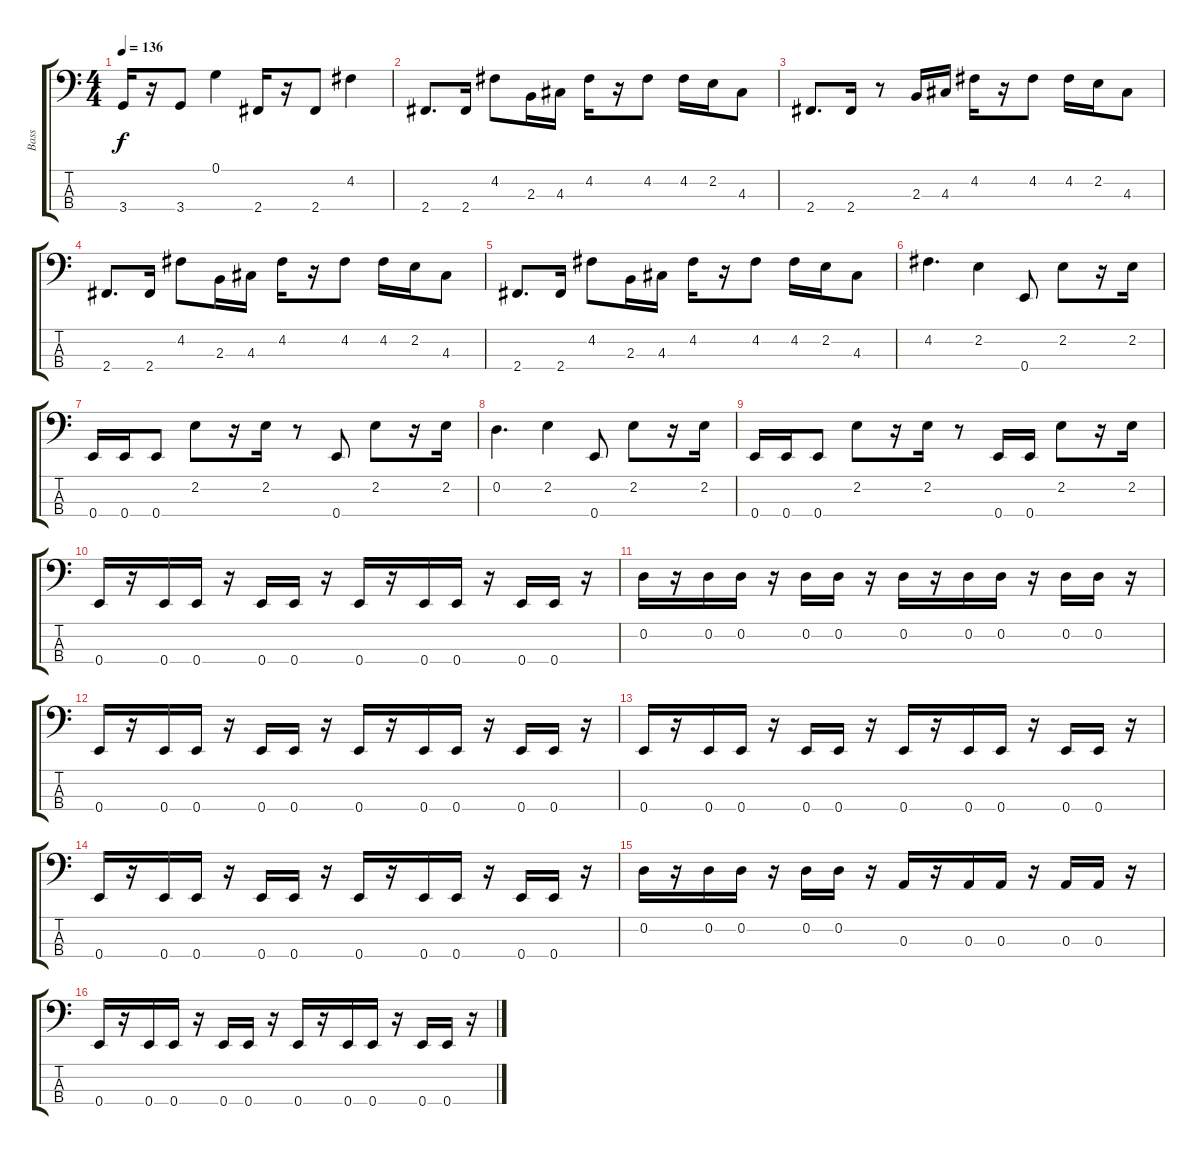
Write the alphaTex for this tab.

\track ("Bass" "Bass") {instrument electricbasspick}
\staff {score tabs}
\tuning (G2 D2 A1 E1) {hide}
\ts (4 4)
\tempo 136
\clef f4
\ks c
3.4.16{dy f} r.16 3.4.8 0.1.4 2.4.16 r.16 2.4.8 4.2.4 |
2.4.8{d} 2.4.16 4.2.8 2.3.16 4.3.16 4.2.16 r.16 4.2.8 4.2.16 2.2.16 4.3.8 |
2.4.8{d} 2.4.16 r.8 2.3.16 4.3.16 4.2.16 r.16 4.2.8 4.2.16 2.2.16 4.3.8 |
2.4.8{d} 2.4.16 4.2.8 2.3.16 4.3.16 4.2.16 r.16 4.2.8 4.2.16 2.2.16 4.3.8 |
2.4.8{d} 2.4.16 4.2.8 2.3.16 4.3.16 4.2.16 r.16 4.2.8 4.2.16 2.2.16 4.3.8 |
4.2.4{d} 2.2.4 0.4.8 2.2.8 r.16 2.2.16 |
0.4.16 0.4.16 0.4.8 2.2.8 r.16 2.2.16 r.8 0.4.8 2.2.8 r.16 2.2.16 |
0.2.4{d} 2.2.4 0.4.8 2.2.8 r.16 2.2.16 |
0.4.16 0.4.16 0.4.8 2.2.8 r.16 2.2.16 r.8 0.4.16 0.4.16 2.2.8 r.16 2.2.16 |
0.4.16 r.16 0.4.16 0.4.16 r.16 0.4.16 0.4.16 r.16 0.4.16 r.16 0.4.16 0.4.16 r.16 0.4.16 0.4.16 r.16 |
0.2.16 r.16 0.2.16 0.2.16 r.16 0.2.16 0.2.16 r.16 0.2.16 r.16 0.2.16 0.2.16 r.16 0.2.16 0.2.16 r.16 |
0.4.16 r.16 0.4.16 0.4.16 r.16 0.4.16 0.4.16 r.16 0.4.16 r.16 0.4.16 0.4.16 r.16 0.4.16 0.4.16 r.16 |
0.4.16 r.16 0.4.16 0.4.16 r.16 0.4.16 0.4.16 r.16 0.4.16 r.16 0.4.16 0.4.16 r.16 0.4.16 0.4.16 r.16 |
0.4.16 r.16 0.4.16 0.4.16 r.16 0.4.16 0.4.16 r.16 0.4.16 r.16 0.4.16 0.4.16 r.16 0.4.16 0.4.16 r.16 |
0.2.16 r.16 0.2.16 0.2.16 r.16 0.2.16 0.2.16 r.16 0.3.16 r.16 0.3.16 0.3.16 r.16 0.3.16 0.3.16 r.16 |
0.4.16 r.16 0.4.16 0.4.16 r.16 0.4.16 0.4.16 r.16 0.4.16 r.16 0.4.16 0.4.16 r.16 0.4.16 0.4.16 r.16
